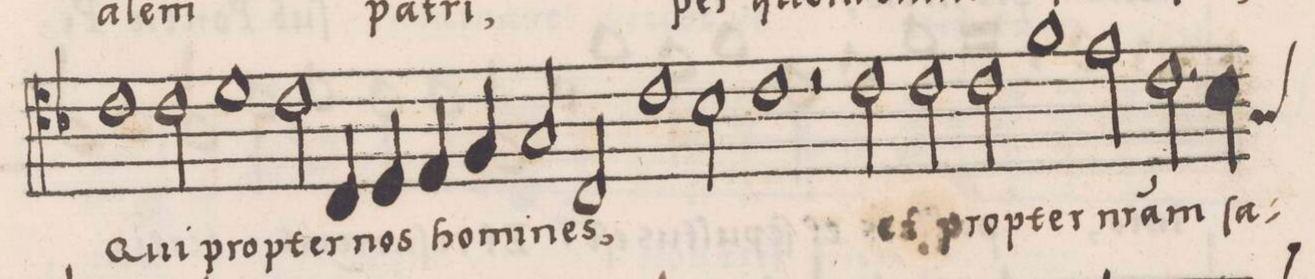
**kern	**text
*I"ALTVS	*
*clefC4	*
*k[b-]	*
*met(C|)	*
*M2/1	*
1c\	qui
=55-	=55-
2c\	prop-
1d	-ter
=56-	=56-
2c\	nos
4C/	ho-
4D/	-mi-
4E/	-nes,
4F/	.
2G/	.
=57-	=57-
2C/	.
1c	.
2B-\	.
=58-	=58-
1c	.
2r	.
2c\	et
=59-	=59-
2c\	prop-
2c\	-ter
1f	n(os-
=60-	=60-
2e\	-t)ram
2.c\	.
4B-\	ſa-
*custos:G	*
*-	*-
